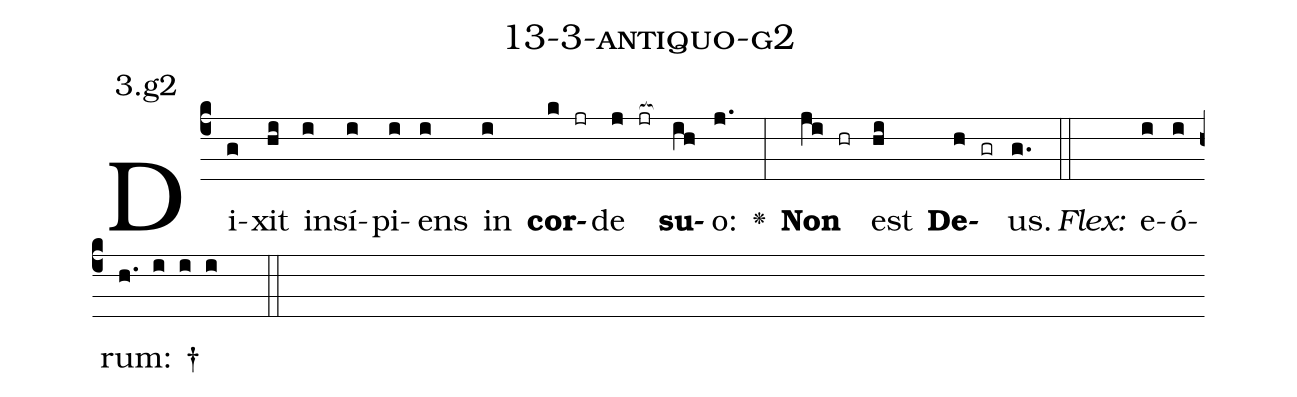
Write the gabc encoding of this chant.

name: 13-3-antiquo-g2;
annotation: 3.g2;
%%
(c4)Di(g)xit(hi) in(i)sí(i)pi(i)ens(i) in(i) <b>cor</b>(k jr)de(j jr[ocb:1{]) <b>su</b>(ih[ocb:0}])o:(j.) <v>\greheightstar</v>(:) <b>Non</b>(ji hr) est(hi) <b>De</b>(h gr)us.(g.) (::)
<i>Flex:</i>()  e(i)ó(i)rum: †(h. i i i  ::)

%E(i) u(i) o(ji) u(hi) a(h) e.(g.) (::)
